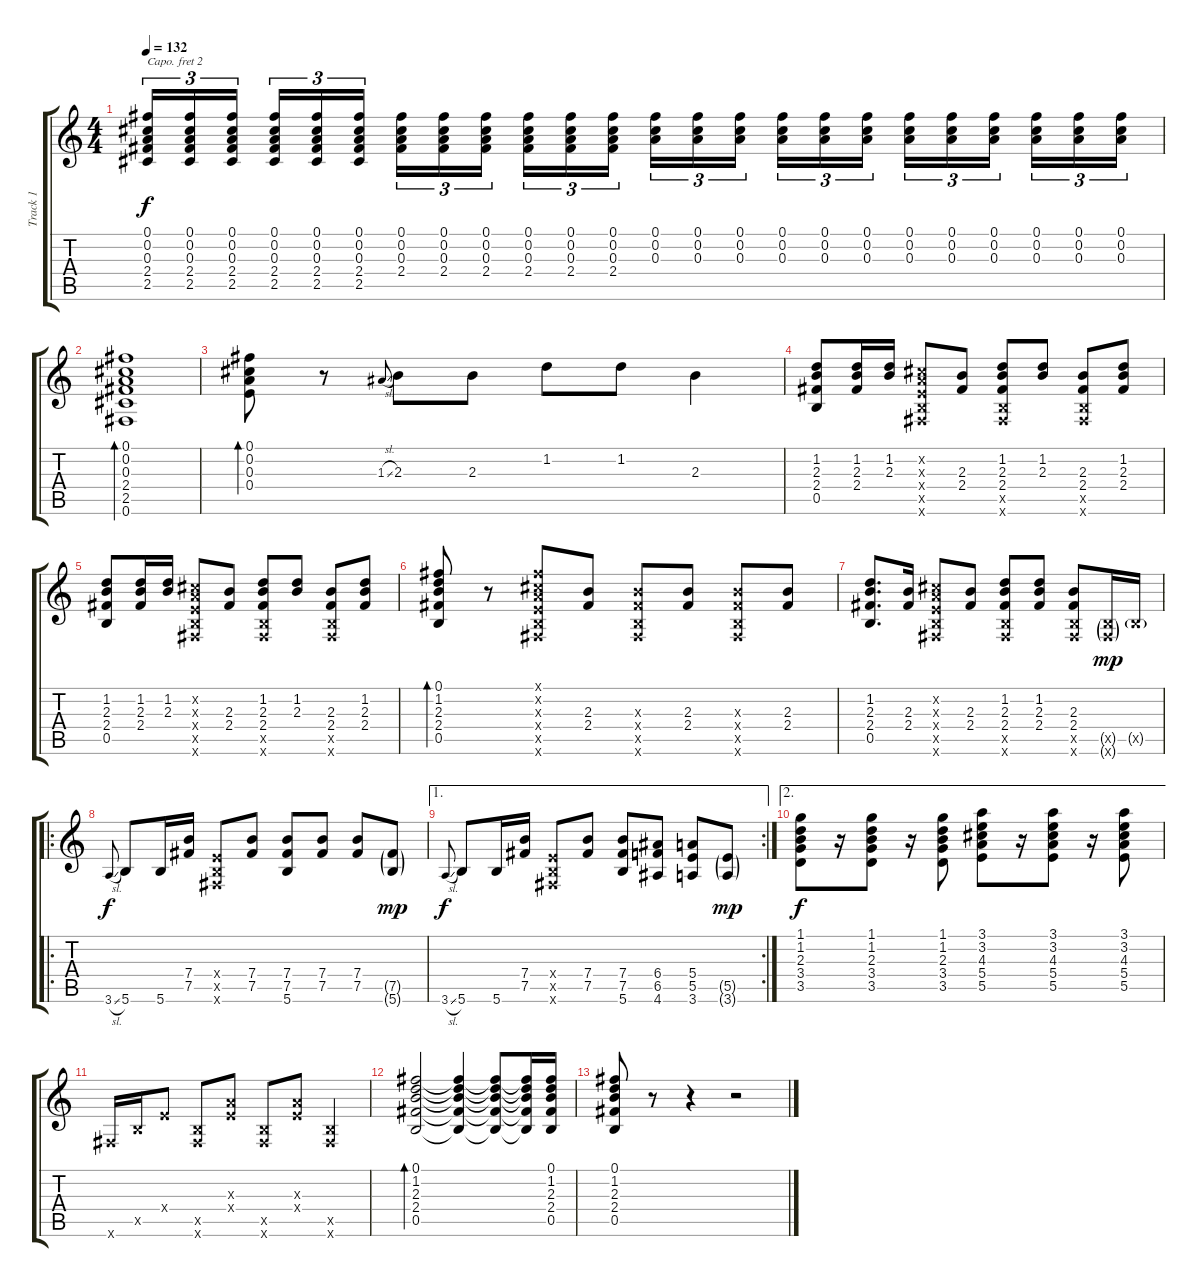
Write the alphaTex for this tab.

\track ("Track 1" "Track 1") {instrument acousticguitarsteel}
\staff {score tabs}
\capo 2
\tuning (E4 B3 G3 D3 A2 E2) {hide}
\ts (4 4)
\tempo 132
\clef g2
\ks c
(0.1 0.2 0.3 2.4 2.5).16{tu (3 2) dy f} (0.1 0.2 0.3 2.4 2.5).16{tu (3 2)} (0.1 0.2 0.3 2.4 2.5).16{tu (3 2) beam splitsecondary} (0.1 0.2 0.3 2.4 2.5).16{tu (3 2)} (0.1 0.2 0.3 2.4 2.5).16{tu (3 2)} (0.1 0.2 0.3 2.4 2.5).16{tu (3 2)} (0.1 0.2 0.3 2.4).16{tu (3 2)} (0.1 0.2 0.3 2.4).16{tu (3 2)} (0.1 0.2 0.3 2.4).16{tu (3 2) beam splitsecondary} (0.1 0.2 0.3 2.4).16{tu (3 2)} (0.1 0.2 0.3 2.4).16{tu (3 2)} (0.1 0.2 0.3 2.4).16{tu (3 2)} (0.1 0.2 0.3).16{tu (3 2)} (0.1 0.2 0.3).16{tu (3 2)} (0.1 0.2 0.3).16{tu (3 2) beam splitsecondary} (0.1 0.2 0.3).16{tu (3 2)} (0.1 0.2 0.3).16{tu (3 2)} (0.1 0.2 0.3).16{tu (3 2)} (0.1 0.2 0.3).16{tu (3 2)} (0.1 0.2 0.3).16{tu (3 2)} (0.1 0.2 0.3).16{tu (3 2) beam splitsecondary} (0.1 0.2 0.3).16{tu (3 2)} (0.1 0.2 0.3).16{tu (3 2)} (0.1 0.2 0.3).16{tu (3 2)} |
(0.1 0.2 0.3 2.4 2.5 0.6).1{bd 120} |
(0.1 0.2 0.3 0.4).8{bd 120} r.8 1.3{sl}.8{gr onbeat} 2.3.8 2.3.8 1.2.8 1.2.8 2.3.4 |
(1.2 2.3 2.4 0.5).8 (1.2 2.3 2.4).16 (1.2 2.3).16 (0.2{x} 0.3{x} 0.4{x} 0.5{x} 0.6{x}).8 (2.3 2.4).8 (1.2 2.3 2.4 0.5{x} 0.6{x}).8 (1.2 2.3).8 (2.3 2.4 0.5{x} 0.6{x}).8 (1.2 2.3 2.4).8 |
(1.2 2.3 2.4 0.5).8 (1.2 2.3 2.4).16 (1.2 2.3).16 (0.2{x} 0.3{x} 0.4{x} 0.5{x} 0.6{x}).8 (2.3 2.4).8 (1.2 2.3 2.4 0.5{x} 0.6{x}).8 (1.2 2.3).8 (2.3 2.4 0.5{x} 0.6{x}).8 (1.2 2.3 2.4).8 |
(0.1 1.2 2.3 2.4 0.5).8{bd 120} r.8 (0.1{x} 0.2{x} 0.3{x} 0.4{x} 0.5{x} 0.6{x}).8 (2.3 2.4).8 (2.3{x} 2.4{x} 0.5{x} 0.6{x}).8 (2.3 2.4).8 (2.3{x} 2.4{x} 0.5{x} 0.6{x}).8 (2.3 2.4).8 |
(1.2 2.3 2.4 0.5).8{d} (2.3 2.4).16 (0.2{x} 0.3{x} 0.4{x} 0.5{x} 0.6{x}).8 (2.3 2.4).8 (1.2 2.3 2.4 0.5{x} 0.6{x}).8 (1.2 2.3 2.4).8 (2.3 2.4 0.5{x} 0.6{x}).8 (0.5{g x} 0.6{g x}).16{dy mp} 0.5{g x}.16 |
\ro
3.6{sl}.8{gr onbeat dy f} 5.6.8 5.6.16 (7.4 7.5).16 (0.4{x} 0.5{x} 0.6{x}).8 (7.4 7.5).8 (7.4 7.5 5.6).8 (7.4 7.5).8 (7.4 7.5).8 (7.5{g} 5.6{g}).8{dy mp} |
\ae 1
\rc 2
3.6{sl}.8{gr onbeat dy f} 5.6.8 5.6.16 (7.4 7.5).16 (0.4{x} 0.5{x} 0.6{x}).8 (7.4 7.5).8 (7.4 7.5 5.6).8 (6.4 6.5 4.6).8 (5.4 5.5 3.6).8 (5.5{g} 3.6{g}).8{dy mp} |
\ae 2
(1.1 1.2 2.3 3.4 3.5).8{dy f} r.16 (1.1 1.2 2.3 3.4 3.5).8 r.16 (1.1 1.2 2.3 3.4 3.5).8 (3.1 3.2 4.3 5.4 5.5).8 r.16 (3.1 3.2 4.3 5.4 5.5).8 r.16 (3.1 3.2 4.3 5.4 5.5).8 |
0.6{x}.16 0.5{x}.16 0.4{x}.8 (0.5{x} 0.6{x}).8 (0.3{x} 0.4{x}).8 (0.5{x} 0.6{x}).8 (0.3{x} 0.4{x}).8 (0.5{x} 0.6{x}).4 |
(0.1 1.2 2.3 2.4 0.5).2{bd 120} (0.1{t} 1.2{t} 2.3{t} 2.4{t} 0.5{t}).4 (0.1{t} 1.2{t} 2.3{t} 2.4{t} 0.5{t}).8 (0.1{t} 1.2{t} 2.3{t} 2.4{t} 0.5{t}).16 (0.1 1.2 2.3 2.4 0.5).16 |
(0.1 1.2 2.3 2.4 0.5).8 r.8 r.4 r.2
